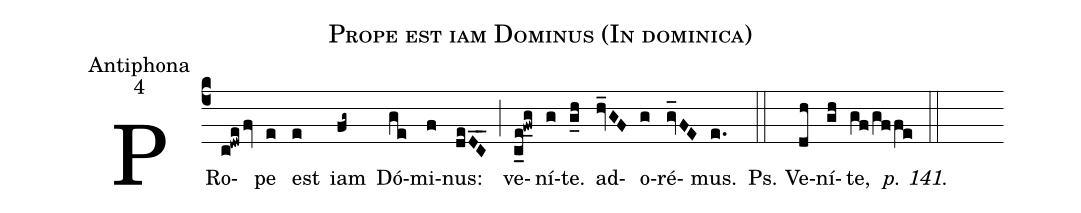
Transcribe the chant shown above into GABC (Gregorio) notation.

name:Prope est iam Dominus (In dominica);
office-part:Antiphona;
mode:4;
%%
(c4)
PRo(c!dwefv)pe(e) est(e) iam(fg~) Dó(ge)mi(f)nus:(deDC__) (;)
ve(c_e_0!f_0wg)ní(g)te.(g_h) ad(hv_GF)o(g)ré(gv_FE)mus.(e.) (::)
Ps. Ve(dh)ní(gh)te,(gf/gffe) <i>p. 141.</i>(::)
